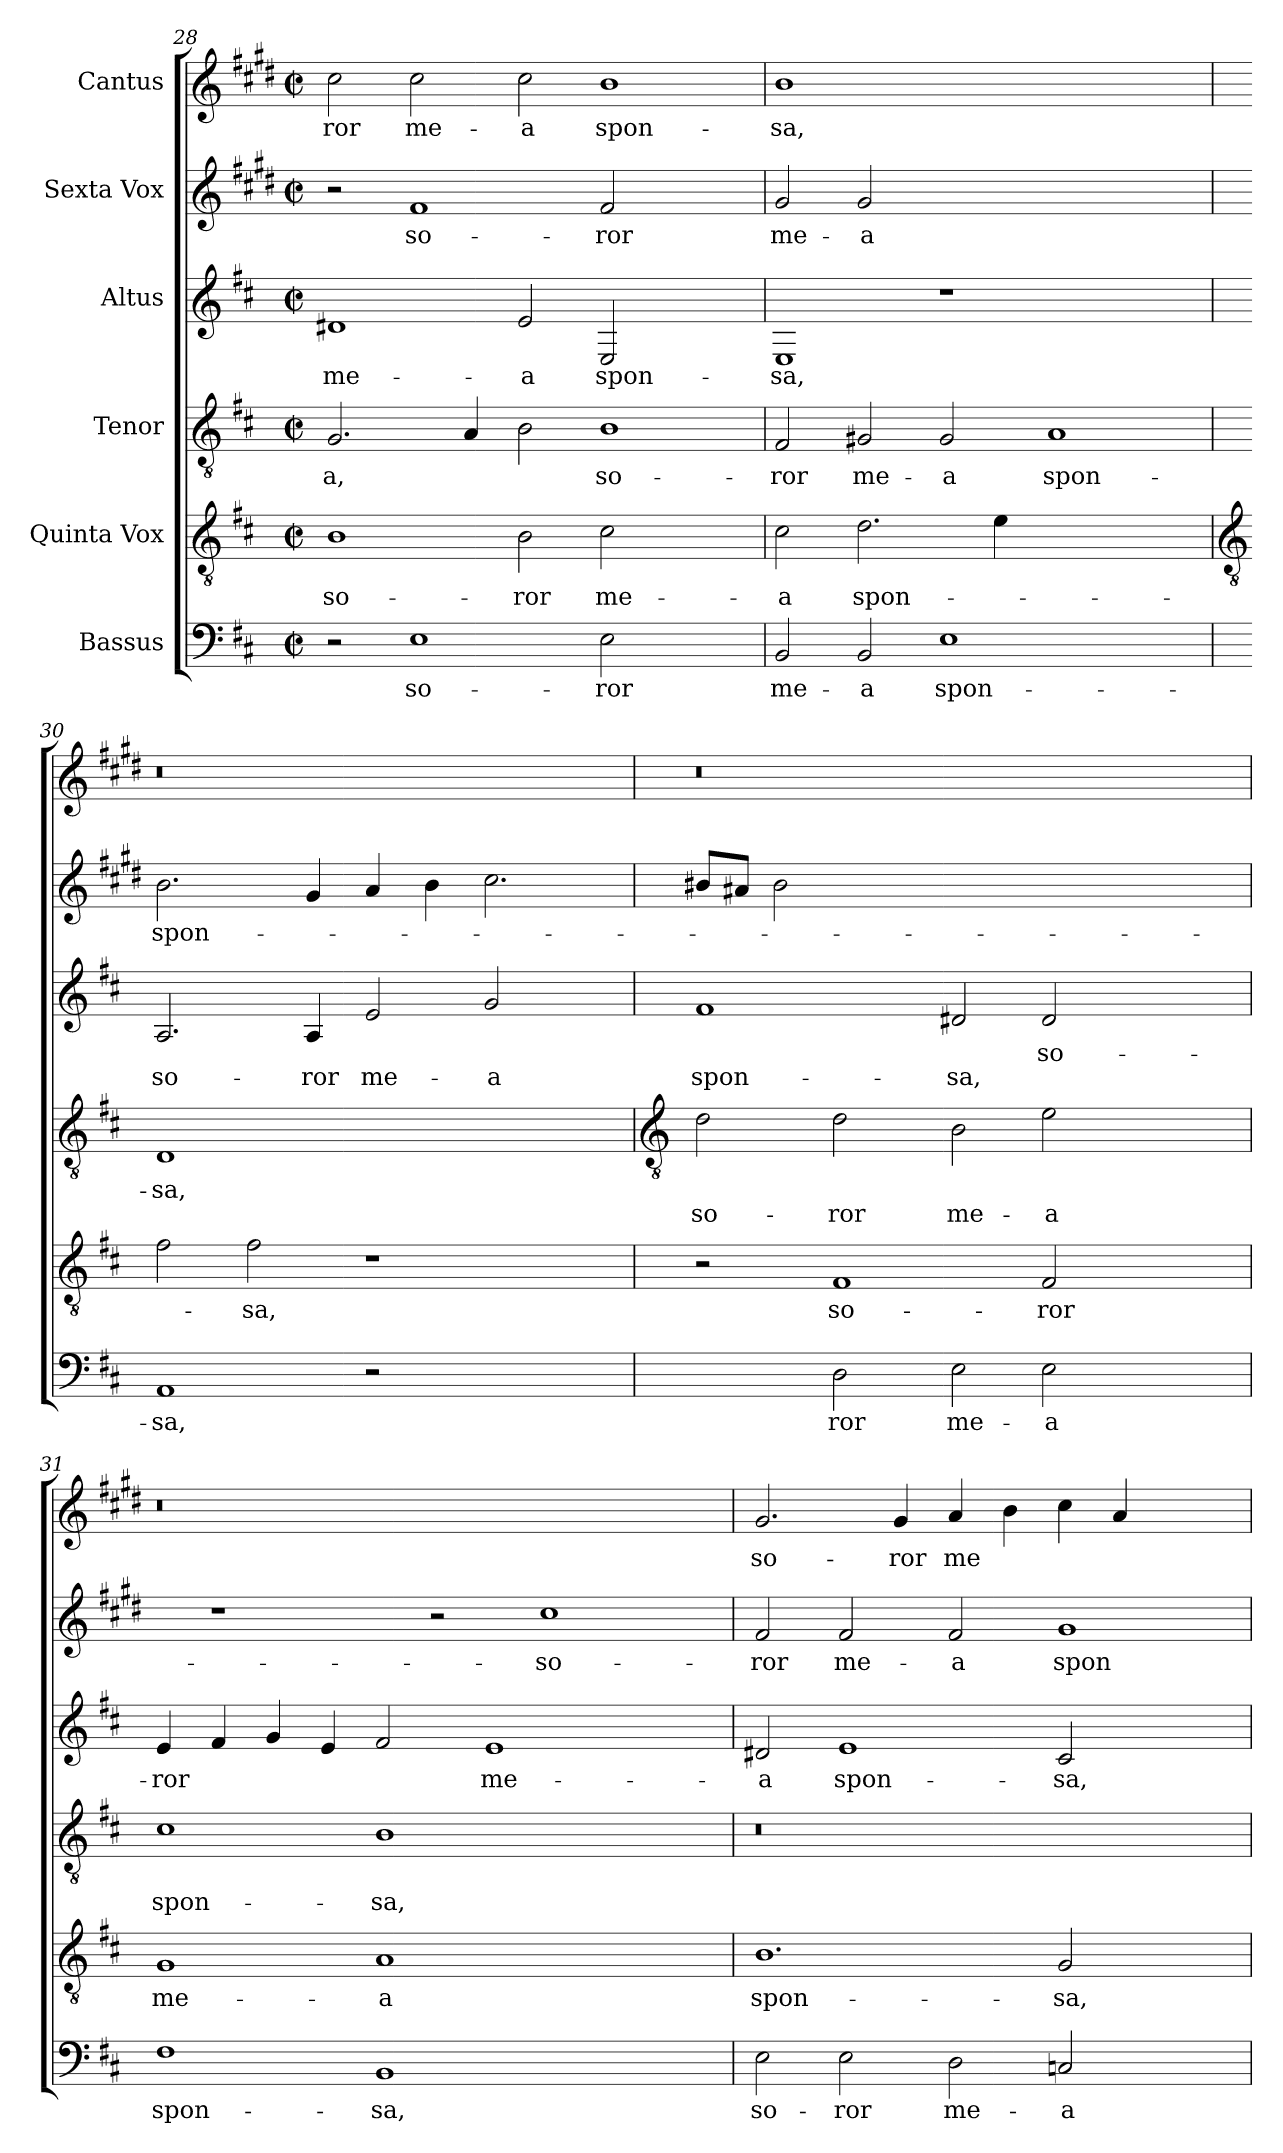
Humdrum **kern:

**kern	**text	**text	**kern	**text	**kern	**text	**text	**kern	**text	**text	**kern	**text	**kern	**text
*part6	*part6	*part6	*part5	*part5	*part4	*part4	*part4	*part3	*part3	*part3	*part2	*part2	*part1	*part1
*staff6	*staff6	*staff6	*staff5	*staff5	*staff4	*staff4	*staff4	*staff3	*staff3	*staff3	*staff2	*staff2	*staff1	*staff1
*I"Bassus	*	*	*I"Quinta Vox	*	*I"Tenor	*	*	*I"Altus	*	*	*I"Sexta Vox	*	*I"Cantus	*
*clefF4	*	*	*clefGv2	*	*clefGv2	*	*	*clefG2	*	*	*clefG2	*	*clefG2	*
*	*	*	*	*	*	*	*	*	*	*	*ITrd1c2	*	*ITrd1c2	*
*k[f#c#]	*	*	*k[f#c#]	*	*k[f#c#]	*	*	*k[f#c#]	*	*	*k[f#c#]	*	*k[f#c#]	*
*D:	*	*	*D:	*	*D:	*	*	*D:	*	*	*D:	*	*D:	*
*M4/2	*	*	*M4/2	*	*M4/2	*	*	*M4/2	*	*	*M4/2	*	*M4/2	*
*met(c|)	*	*	*met(c|)	*	*met(c|)	*	*	*met(c|)	*	*	*met(c|)	*	*met(c|)	*
=28	=28	=28	=28	=28	=28	=28	=28	=28	=28	=28	=28	=28	=28	=28
!	!	!	!	!LO:LY:b	!	!LO:LY:b	!	!	!LO:LY:b	!	!	!	!	!LO:LY:b
2r	.	.	1B	so-	2.G	-a,	.	1d#X	me-	.	2r	.	2b	-ror
!	!LO:LY:b	!	!	!	!	!	!	!	!	!	!	!LO:LY:b	!	!LO:LY:b
1E	so-	.	.	.	.	.	.	.	.	.	1e	so-	2b	me-
.	.	.	.	.	4A	.	.	.	.	.	.	.	.	.
!	!	!	!	!LO:LY:b	!	!	!	!	!LO:LY:b	!	!	!	!	!LO:LY:b
.	.	.	2B	-ror	2B	.	.	2e	-a	.	.	.	2b	-a
!	!LO:LY:b	!	!	!LO:LY:b	!	!LO:LY:b	!	!	!LO:LY:b	!	!	!LO:LY:b	!	!LO:LY:b
2E	-ror	.	2c#	me-	1B	so-	.	2E	spon-	.	2e	-ror	1a	spon-
2ryy	.	.	2ryy	.	.	.	.	2ryy	.	.	2ryy	.	.	.
=29	=29	=29	=29	=29	=29	=29	=29	=29	=29	=29	=29	=29	=29	=29
!	!LO:LY:b	!	!	!LO:LY:b	!	!LO:LY:b	!	!	!LO:LY:b	!	!	!LO:LY:b	!	!LO:LY:b
2BB	me-	.	2c#	-a	2F#	-ror	.	1E	-sa,	.	2f#	me-	1a	-sa,
!	!LO:LY:b	!	!	!LO:LY:b	!	!LO:LY:b	!	!	!	!	!	!LO:LY:b	!	!
2BB	-a	.	2.d	spon-	2G#X	me-	.	.	.	.	2f#	-a	.	.
!	!LO:LY:b	!	!	!	!	!LO:LY:b	!	!	!	!	!	!	!	!
1E	spon-	.	.	.	2G#	-a	.	1r	.	.	1.ryy	.	1.ryy	.
.	.	.	4e	.	.	.	.	.	.	.	.	.	.	.
!	!	!	!	!	!	!LO:LY:b	!	!	!	!	!	!	!	!
.	.	.	1ryy	.	1A	spon-	.	.	.	.	.	.	.	.
2ryy	.	.	.	.	.	.	.	2ryy	.	.	.	.	.	.
!!LO:LB:g=z
=30	=30	=30	=30	=30	=30	=30	=30	=30	=30	=30	=30	=30	=30	=30
*	*	*	*clefGv2	*	*	*	*	*	*	*	*	*	*	*
!	!LO:LY:b	!	!	!	!	!LO:LY:b	!	!	!	!LO:LY:b	!	!LO:LY:b	!	!
1AA	-sa,	.	2f#	.	1D	-sa,	.	2.A	.	so-	2.a	spon-	0r	.
!	!	!	!	!LO:LY:b	!	!	!	!	!	!	!	!	!	!
.	.	.	2f#	-sa,	.	.	.	.	.	.	.	.	.	.
!	!	!	!	!	!	!	!	!	!	!LO:LY:b	!	!	!	!
.	.	.	.	.	.	.	.	4A	.	-ror	4f#	.	.	.
!	!	!	!	!	!	!	!	!	!	!LO:LY:b	!	!	!	!
2r	.	.	1r	.	1ryy	.	.	2e	.	me-	4g	.	.	.
.	.	.	.	.	.	.	.	.	.	.	4a	.	.	.
!	!	!LO:LY:b	!	!	!	!	!	!	!	!LO:LY:b	!	!	!	!
[2Dyy	.	so-	.	.	.	.	.	2g	.	-a	2.b	.	.	.
4ryy	.	.	4ryy	.	4ryy	.	.	4ryy	.	.	.	.	4ryy	.
!!LO:LB:g=z
=30A	=30A	=30A	=30A	=30A	=30A	=30A	=30A	=30A	=30A	=30A	=30A	=30A	=30A	=30A
*	*	*	*	*	*clefGv2	*	*	*	*	*	*	*	*	*
!	!	!	!	!	!	!	!LO:LY:b	!	!	!LO:LY:b	!	!	!	!
2Dyy]	.	.	2r	.	2d	.	so-	1f#	.	spon-	8a#L	.	0r	.
.	.	.	.	.	.	.	.	.	.	.	8g#J	.	.	.
.	.	.	.	.	.	.	.	.	.	.	2a#	.	.	.
!	!LO:LY:b	!	!	!LO:LY:b	!	!	!LO:LY:b	!	!	!	!	!	!	!
2D	-ror	.	1F#	so-	2d	.	-ror	.	.	.	.	.	.	.
!	!	!	!	!	!	!	!	!	!	!	!	!LO:LY:b	!	!
.	.	.	.	.	.	.	.	.	.	.	[1byy	-sa,	.	.
!	!LO:LY:b	!	!	!	!	!	!LO:LY:b	!	!	!LO:LY:b	!	!	!	!
2E	me-	.	.	.	2B	.	me-	2d#X	.	-sa,	.	.	.	.
!	!LO:LY:b	!	!	!LO:LY:b	!	!	!LO:LY:b	!	!LO:LY:b	!	!	!	!	!
2E	-a	.	2F#	-ror	2e	.	-a	2d#	so-	.	.	.	.	.
.	.	.	.	.	.	.	.	.	.	.	2.byy_	.	.	.
2ryy	.	.	2ryy	.	2ryy	.	.	2ryy	.	.	.	.	2ryy	.
=31A	=31A	=31A	=31A	=31A	=31A	=31A	=31A	=31A	=31A	=31A	=31A	=31A	=31A	=31A
!	!LO:LY:b	!	!	!LO:LY:b	!	!	!LO:LY:b	!	!LO:LY:b	!	!	!	!	!
1F#	spon-	.	1G	me-	1c#	.	spon-	4e	-ror	.	4byy]	.	0r	.
.	.	.	.	.	.	.	.	4f#	.	.	1r	.	.	.
.	.	.	.	.	.	.	.	4g	.	.	.	.	.	.
.	.	.	.	.	.	.	.	4e	.	.	.	.	.	.
!	!LO:LY:b	!	!	!LO:LY:b	!	!	!LO:LY:b	!	!	!	!	!	!	!
1BB	-sa,	.	1A	-a	1B	.	-sa,	2f#	.	.	.	.	.	.
.	.	.	.	.	.	.	.	.	.	.	2r	.	.	.
!	!	!	!	!	!	!	!	!	!LO:LY:b	!	!	!	!	!
.	.	.	.	.	.	.	.	1e	me-	.	.	.	.	.
!	!	!	!	!	!	!	!	!	!	!	!	!LO:LY:b	!	!
.	.	.	.	.	.	.	.	.	.	.	1b	so-	.	.
2.ryy	.	.	2.ryy	.	2.ryy	.	.	.	.	.	.	.	2.ryy	.
.	.	.	.	.	.	.	.	4ryy	.	.	.	.	.	.
=32A	=32A	=32A	=32A	=32A	=32A	=32A	=32A	=32A	=32A	=32A	=32A	=32A	=32A	=32A
!	!LO:LY:b	!	!	!LO:LY:b	!	!	!	!	!LO:LY:b	!	!	!LO:LY:b	!	!LO:LY:b
2E	so-	.	1.B	spon-	0r	.	.	2d#	-a	.	2e	-ror	2.f#	so-
!	!LO:LY:b	!	!	!	!	!	!	!	!LO:LY:b	!	!	!LO:LY:b	!	!
2E	-ror	.	.	.	.	.	.	1e	spon-	.	2e	me-	.	.
!	!	!	!	!	!	!	!	!	!	!	!	!	!	!LO:LY:b
.	.	.	.	.	.	.	.	.	.	.	.	.	4f#	-ror
!	!LO:LY:b	!	!	!	!	!	!	!	!	!	!	!LO:LY:b	!	!LO:LY:b
2D	me-	.	.	.	.	.	.	.	.	.	2e	-a	4g	me
.	.	.	.	.	.	.	.	.	.	.	.	.	4a	.
!	!LO:LY:b	!	!	!LO:LY:b	!	!	!	!	!LO:LY:b	!	!	!LO:LY:b	!	!
2Cn	-a	.	2G	-sa,	.	.	.	2c#	-sa,	.	1f#	spon-	4b	.
.	.	.	.	.	.	.	.	.	.	.	.	.	4g	.
2ryy	.	.	2ryy	.	2ryy	.	.	2ryy	.	.	.	.	2ryy	.
=	=	=	=	=	=	=	=	=	=	=	=	=	=	=
*-	*-	*-	*-	*-	*-	*-	*-	*-	*-	*-	*-	*-	*-	*-
